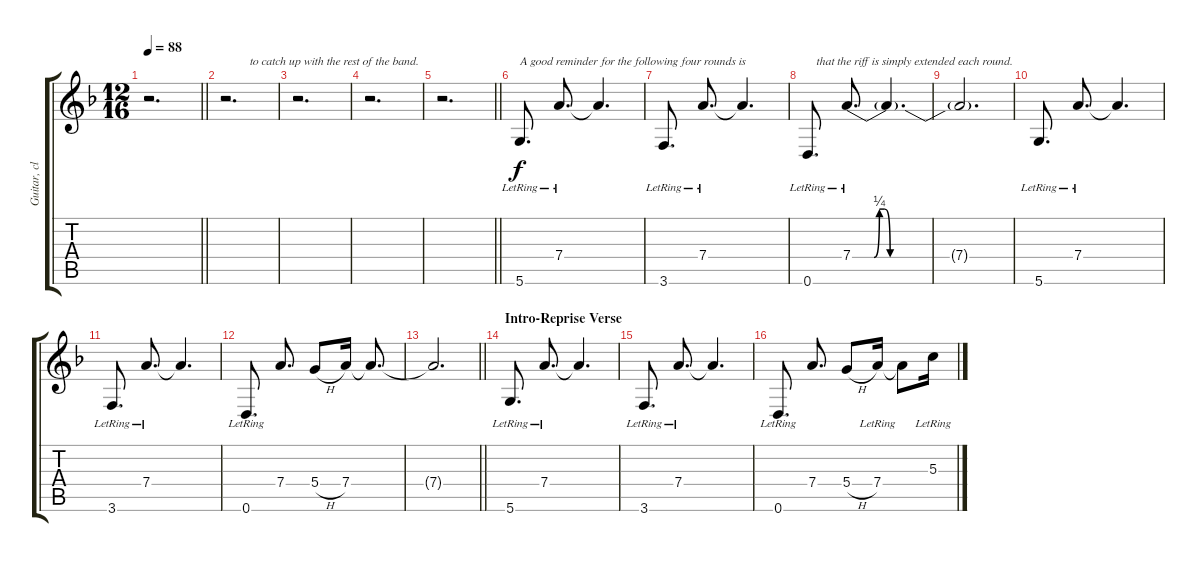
\track ("Guitar, clean w/ delay" "Guitar, cl") {instrument electricguitarclean}
\staff {score tabs}
\tuning (E4 B3 G3 D3 A2 D2) {hide}
\ts (12 16)
\tempo 88
\clef g2
\barLineRight lightlight
\ks dminor
r.2{d dy f} |
r.2{d txt "        to catch up with the rest of the band."} |
r.2{d} |
r.2{d} |
\barLineRight lightlight
r.2{d} |
5.6{lr}.8{d txt "A good reminder for the following four rounds is"} 7.4{lr}.8{d} 7.4{t}.4{d} |
3.6{lr}.8{d} 7.4{lr}.8{d} 7.4{t}.4{d} |
0.6{lr}.8{d txt "   that the riff is simply extended each round."} 7.4{be (custom 0 0 8 0 10 1 12 1 14 0 60 0) lr}.8{d} 7.4{t}.4{d} |
7.4{t}.2{d} |
5.6{lr}.8{d} 7.4{lr}.8{d} 7.4{t}.4{d} |
3.6{lr}.8{d} 7.4{lr}.8{d} 7.4{t}.4{d} |
0.6{lr}.8{d} 7.4.8{d} 5.4{h}.8 7.4.16 7.4{t}.8{d beam Up} |
\barLineRight lightlight
7.4{t}.2{d} |
\section ("" "Intro-Reprise Verse")
5.6{lr}.8{d} 7.4{lr}.8{d} 7.4{t}.4{d} |
3.6{lr}.8{d} 7.4{lr}.8{d} 7.4{t}.4{d} |
0.6{lr}.8{d} 7.4.8{d} 5.4{h}.8 7.4{lr}.16 7.4{t}.8 5.3{lr}.16
